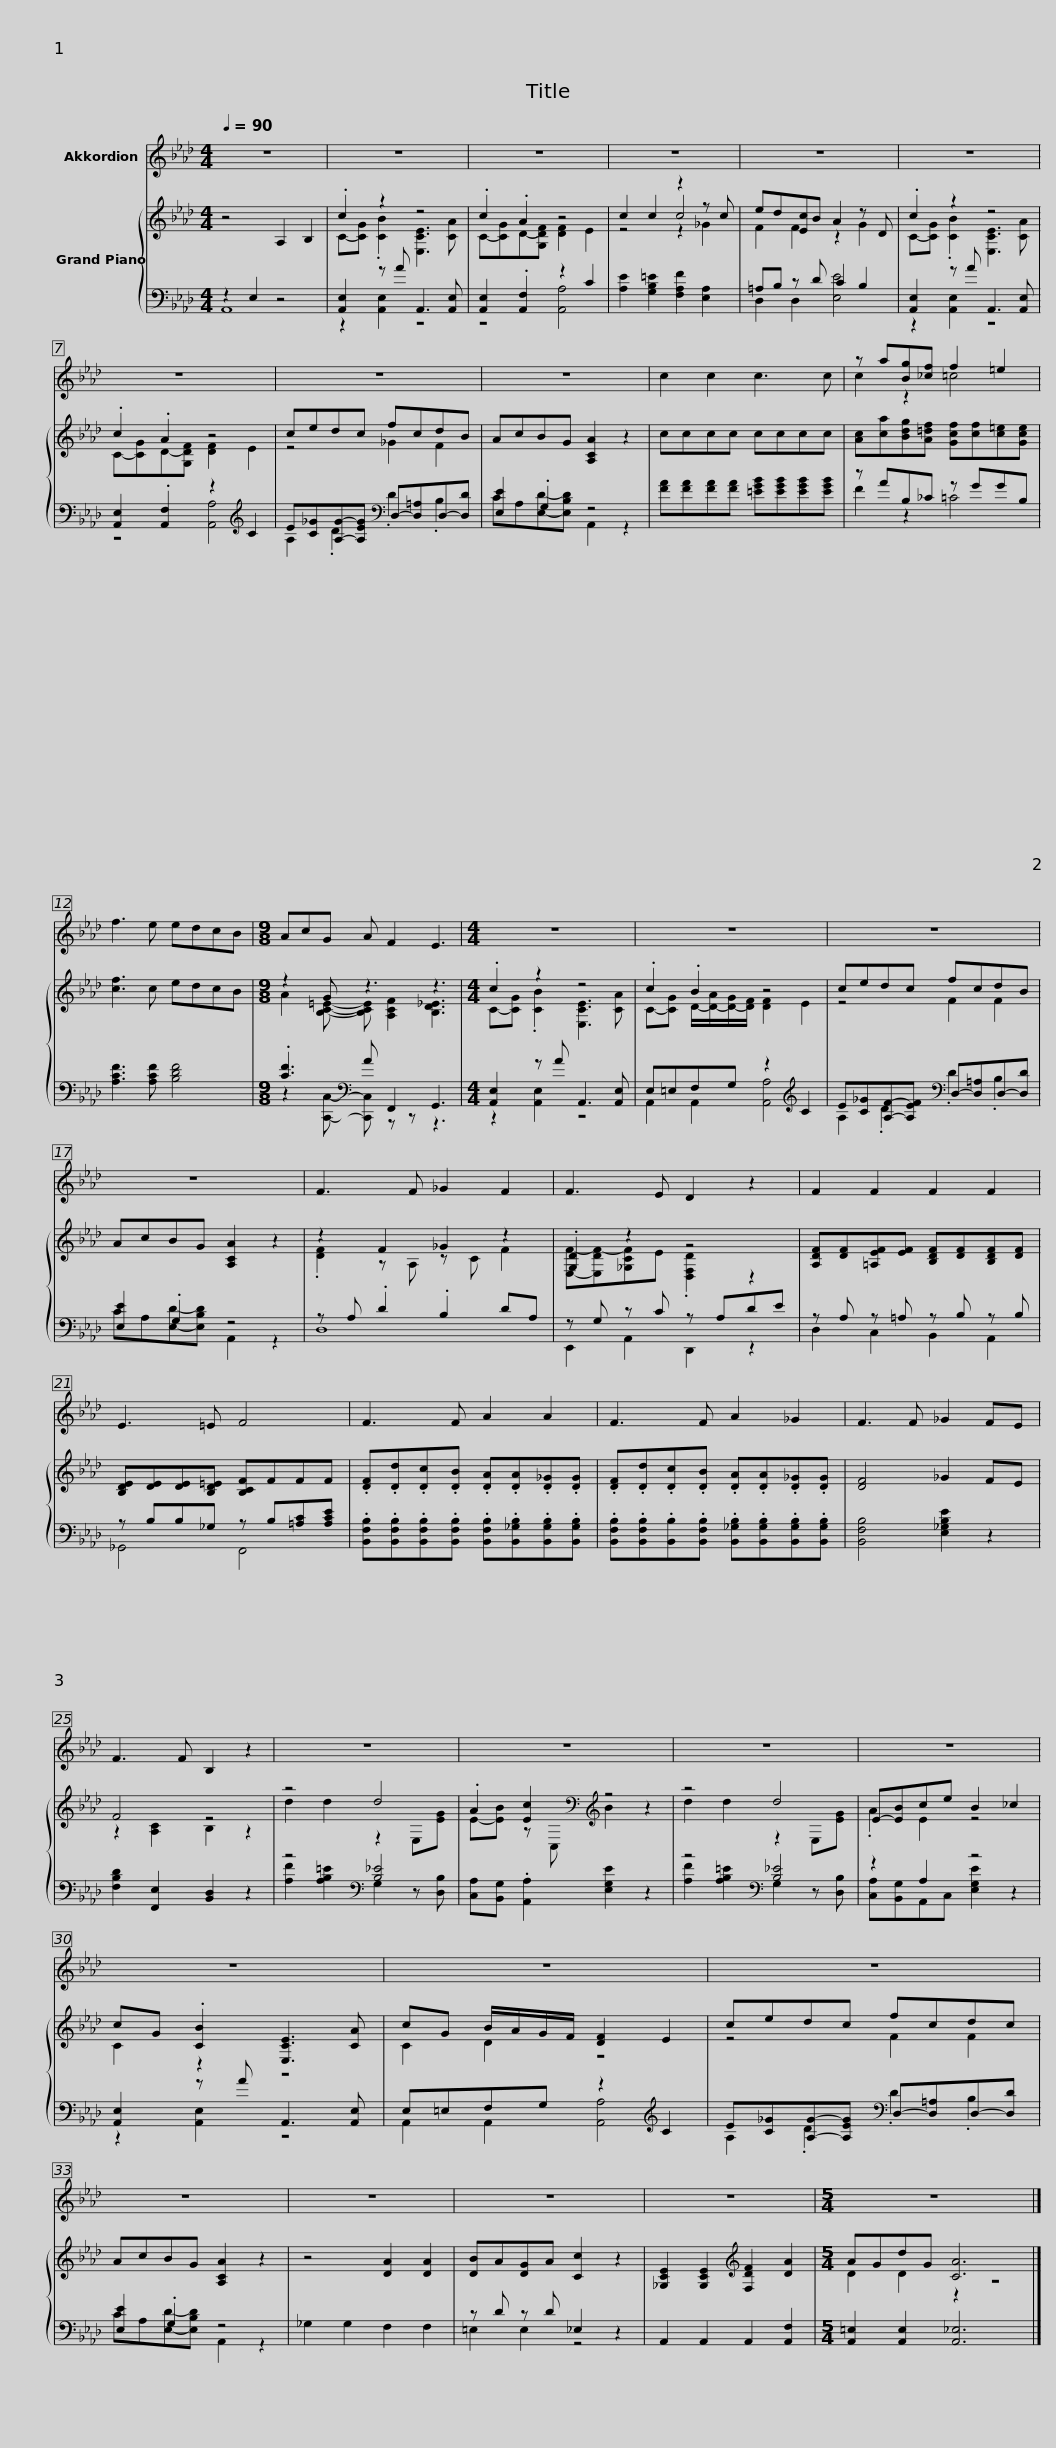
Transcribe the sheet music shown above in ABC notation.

X:1
%%score ( 1 2 ) { ( 3 6 7 ) | ( 4 5 ) }
L:1/8
Q:1/4=90
M:4/4
I:linebreak $
K:Ab
V:1 treble
V:2 treble
V:3 treble
V:6 treble
V:7 treble
V:4 bass
V:5 bass
V:1
 z8 | z8 | z8 | z8 |$ z8 | %5
 z8 | z8 |$ z8 | z8 | c2 c2 c3 c | %10
 z a[Bg][_cf] f2 =e2 |$ f3 e edcB |[M:9/8] AcG A F2 E3 |[M:4/4] z8 | z8 |$ %15
 z8 | z8 | F3 F _G2 F2 |$ F3 E D2 z2 | F2 F2 F2 F2 | %20
 E3 =E F4 |$ F3 F A2 A2 | F3 F A2 _G2 | F3 F _G2 FE | F3 F B,2 z2 | %25
 z8 |$ z8 | z8 | z8 | z8 |$ %30
 z8 | z8 | z8 | z8 |$ z8 | %35
 z8 |[M:5/4] z10 |] %37
V:2
 x8 | x8 | x8 | x8 |$ x8 | %5
 x8 | x8 |$ x8 | x8 | x8 | %10
 c2 z2 =c4 |$ x8 |[M:9/8] x9 |[M:4/4] x8 | x8 |$ %15
 x8 | x8 | x8 |$ x8 | x8 | %20
 x8 |$ x8 | x8 | x8 | x8 | %25
 x8 |$ x8 | x8 | x8 | x8 |$ %30
 x8 | x8 | x8 | x8 |$ x8 | %35
 x8 |[M:5/4] x10 |] %37
V:3
 z4 A,2 B,2 | .c2 z2 z4 | .c2 .A2 z4 | c2 c2 z2 z c |$ ed[Ec]B A2 z D | %5
 .c2 z2 z4 | .c2 .A2 z4 |$ cedc fcdB | AcBG [A,CA]2 z2 | cccc cccc | %10
 [Ac][ca][Bdg][A=df] [Gcf][cf][c=e][Gce] |$ [cf]3 c edcB |[M:9/8] z2 G z3 z3 |[M:4/4] .c2 z2 z4 | .c2 .B2 z4 |$ %15
 cedc fcdB | AcBG [A,CA]2 z2 | z2 F2 _G2 z2 |$ .[G,D]2 z2 z4 | [A,DF][DF][=A,EF][EF] [B,DF][DF][B,DF][DF] | %20
 [B,DE][DE][DE][B,D=E] [B,CF]FFF |$ .[DF].[Dd].[Dc].[DB] .[DA].[DA].[D_G].[DG] | .[DF].[Dd].[Dc].[DB] .[DA].[DA].[D_G].[DG] | [DF]4 _G2 FE | F4 z4 | %25
 z4 d4 |$ .A2 [Ec]2[K:bass][K:treble] z4 | z4 d4 | E-[EB]ce B2 _c2 | cG .[CB]2 [E,CE]3 [CA] |$ %30
 cG B/A/G/F/ [DF]2 E2 | cedc fcdc | AcBG [A,CA]2 z2 | z4 [DA]2 [DA]2 |$ [DB]A[DG]A [Cc]2 z2 | %35
 [_G,CE]2 [G,CE]2[K:treble] [F,DF]2 [DA]2 |[M:5/4] AGdG [CA]6 |] %37
V:4
 z2 E,2 z4 | [A,,E,]2 z A A,,3 [A,,E,] | [A,,E,]2 .[A,,F,]2 z2 C2 | [A,E]2 [G,B,=E]2 [F,A,F]2 [E,A,]2 |$ =A,B, z D C2 B,2 | %5
 [A,,E,]2 z A A,,3 [A,,E,] | [A,,E,]2 .[A,,F,]2 z2[K:treble] C2 |$ E[C_G][A,G]-[A,EG][K:bass] D,-[D,=A,]D,-[D,D] | [E,E]2 .G,2 z4 | [FA][FA][FA][FA] [=EGB][EGB][EGB][EGB] | %10
 z AB,_C z GGB, |$ [A,CF]3 [A,CF] [B,DF]4 |[M:9/8] .[CF]3[K:bass] A F,,2 G,,3 |[M:4/4] [A,,E,]2 z A A,,3 [A,,E,] | E,=E,F,G, z2[K:treble] C2 |$ %15
 E[C_G][A,F]-[A,EF][K:bass] D,-[D,=A,]D,-[D,D] | [E,E]2 .G,2 z4 | z A, .D2 .B,2 DA, |$ z G, z C z A,DE | z A, z =A, z B, z B, | %20
 z B,B,_G, z B,[=A,C][A,CE] |$ .[B,,F,B,].[B,,F,B,].[B,,F,B,].[B,,F,B,] .[B,,F,B,].[B,,_G,B,].[B,,G,B,].[B,,G,B,] | .[B,,F,B,].[B,,F,B,].[B,,B,].[B,,F,B,] .[B,,_G,B,].[B,,G,B,].[B,,G,B,].[B,,G,B,] | [B,,F,B,]4 [E,_G,B,E]2 z2 | [F,B,D]2 [F,,E,]2 [B,,D,]2 z2 | %25
 z4[K:bass] [B,_E]4 |$ [C,A,][B,,G,] .[A,,A,]2 [E,G,E]2 z2 | z4[K:bass] [B,_E]4 | z2 A,2 z4 | [A,,E,]2 z A A,,3 [A,,E,] |$ %30
 E,=E,F,G, z2[K:treble] C2 | E[C_G][A,G]-[A,EG][K:bass] D,-[D,=A,]D,-[D,D] | [E,E]2 .G,2 z4 | _G,2 G,2 F,2 F,2 |$ z D z D _E,2 z2 | %35
 A,,2 A,,2 A,,2 [A,,F,]2 |[M:5/4] [A,,=E,]2 [A,,E,]2 [A,,_E,]6 |] %37
V:5
 A,,8 | z2 [A,,E,]2 z4 | z4 [A,,A,]4 | x8 |$ D,2 D,2 [E,E]4 | %5
 z2 [A,,E,]2 z4 | z4 [A,,A,]4[K:treble] |$ A,2 .D2[K:bass] .D2 .B,2 | CA,[E,D]-[E,B,D] A,,2 z2 | x8 | %10
 F2 z2 =C4 |$ x8 |[M:9/8] z2[K:bass] [C,,C,]- [C,,C,] z z z3 |[M:4/4] z2 [A,,E,]2 z4 | A,,2 A,,2 [A,,A,]4[K:treble] |$ %15
 A,2 .D2[K:bass] .D2 .B,2 | CA,[E,D]-[E,B,D] A,,2 z2 | D,8 |$ E,,2 A,,2 D,,2 z2 | D,2 C,2 B,,2 A,,2 | %20
 _G,,4 F,,4 |$ x8 | x8 | x8 | x8 | %25
 [A,F]2 [A,B,=E]2[K:bass] G,2 z [D,B,] |$ x8 | [A,F]2 [A,B,=E]2[K:bass] G,2 z [D,B,] | [C,A,][B,,G,]A,,C, [E,G,E]2 z2 | z2 [A,,E,]2 z4 |$ %30
 A,,2 A,,2 [A,,A,]4[K:treble] | A,2 .D2[K:bass] .D2 .B,2 | CA,[E,D]-[E,B,D] A,,2 z2 | x8 |$ =E,2 E,2 z4 | %35
 x8 |[M:5/4] x10 |] %37
V:6
 x8 | C-[CG] .[CB]2 [E,CE]3 [CA] | C-[CG]D-[G,DF] [DF]2 E2 | z4 c4 |$ F2 F2 z2 G2 | %5
 C-[CG] .[CB]2 [E,CE]3 [CA] | C-[CG]D-[G,DF] [DF]2 E2 |$ z4 _G2 F2 | x8 | x8 | %10
 x8 |$ x8 |[M:9/8] A2 [B,C=E]- [B,CE] [A,CF]2 [B,D_E]3 |[M:4/4] C-[CG] .[CB]2 [E,CE]3 [CA] | C-[CG] D/-[D-A]/[D-G]/[DF]/ [DF]2 E2 |$ %15
 z4 F2 F2 | x8 | .[DF]2 z A, z C F2 |$ [E,F]-[E,DF-][_G,CF]E .[D,F,D]2 z2 | x8 | %20
 x8 |$ x8 | x8 | x8 | z2 [A,C]2 B,2 z2 | %25
 d2 d2 z2 E,[EG] |$ E-[EB] z[K:bass] C,[K:treble] B2 z2 | d2 d2 z2 E,[EG] | .A2 E2 z4 | C2 z2 z4 |$ %30
 C2 D2 z4 | z4 F2 F2 | x8 | x8 |$ x8 | %35
 x4[K:treble] x4 |[M:5/4] D2 D2 z2 z4 |] %37
V:7
 x8 | x8 | x8 | z4 z2 _G2 |$ x8 | %5
 x8 | x8 |$ x8 | x8 | x8 | %10
 x8 |$ x8 |[M:9/8] x9 |[M:4/4] x8 | x8 |$ %15
 x8 | x8 | x8 |$ x8 | x8 | %20
 x8 |$ x8 | x8 | x8 | x8 | %25
 x8 |$ x3[K:bass] x[K:treble] x4 | x8 | x8 | x8 |$ %30
 x8 | x8 | x8 | x8 |$ x8 | %35
 x4[K:treble] x4 |[M:5/4] x10 |] %37
